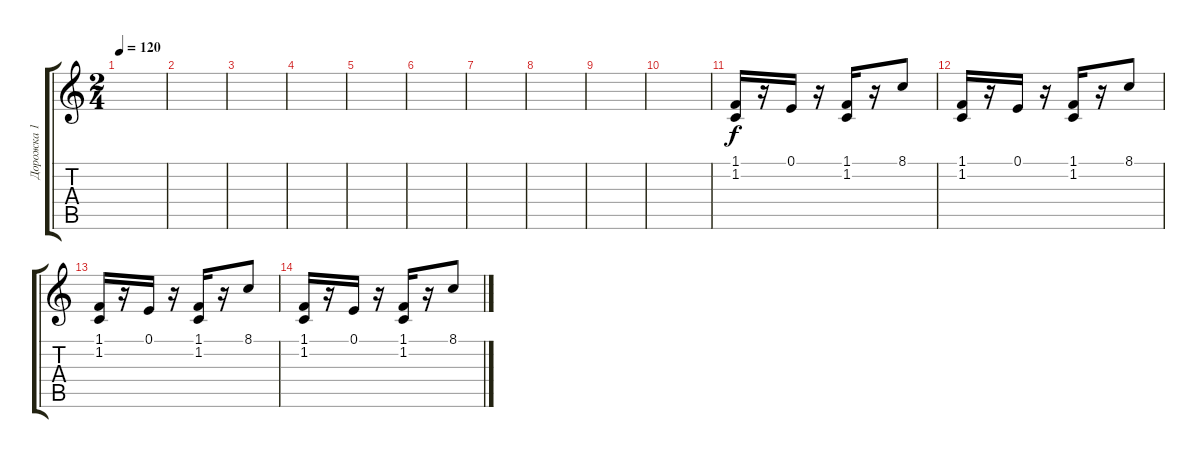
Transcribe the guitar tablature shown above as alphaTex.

\track ("Дорожка 1" "Дорожка 1") {instrument acousticgrandpiano}
\staff {score tabs}
\tuning (E4 B3 G3 D3 A2 D2) {hide}
\ts (2 4)
\tempo 120
\clef g2
\ks c
|
|
|
|
|
|
|
|
|
|
(1.1 1.2).16 r.16 0.1.16 r.16 (1.1 1.2).16 r.16 8.1.8 |
(1.1 1.2).16 r.16 0.1.16 r.16 (1.1 1.2).16 r.16 8.1.8 |
(1.1 1.2).16 r.16 0.1.16 r.16 (1.1 1.2).16 r.16 8.1.8 |
(1.1 1.2).16 r.16 0.1.16 r.16 (1.1 1.2).16 r.16 8.1.8
